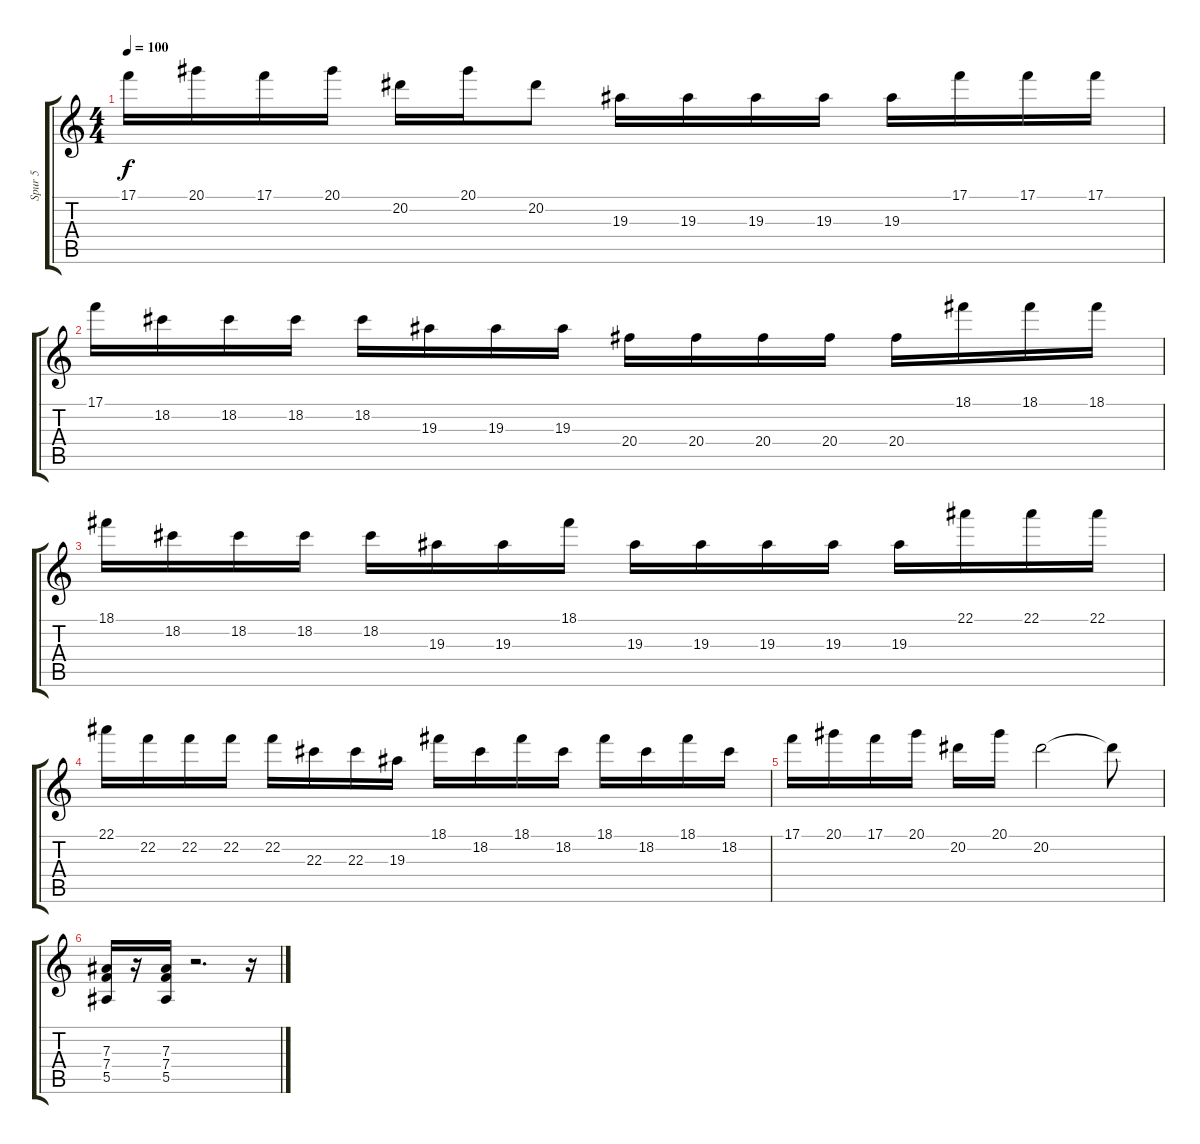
\track ("Spur 5" "Spur 5") {instrument overdrivenguitar}
\staff {score tabs}
\tuning (C4 G3 Eb3 Bb2 F2 C2) {hide}
\ts (4 4)
\tempo 100
\clef g2
\ks c
17.1.16{dy f} 20.1.16 17.1.16 20.1.16 20.2.16 20.1.16 20.2.8 19.3.16 19.3.16 19.3.16 19.3.16 19.3.16 17.1.16 17.1.16 17.1.16 |
17.1.16 18.2.16 18.2.16 18.2.16 18.2.16 19.3.16 19.3.16 19.3.16 20.4.16 20.4.16 20.4.16 20.4.16 20.4.16 18.1.16 18.1.16 18.1.16 |
18.1.16 18.2.16 18.2.16 18.2.16 18.2.16 19.3.16 19.3.16 18.1.16 19.3.16 19.3.16 19.3.16 19.3.16 19.3.16 22.1.16 22.1.16 22.1.16 |
22.1.16 22.2.16 22.2.16 22.2.16 22.2.16 22.3.16 22.3.16 19.3.16 18.1.16 18.2.16 18.1.16 18.2.16 18.1.16 18.2.16 18.1.16 18.2.16 |
17.1.16 20.1.16 17.1.16 20.1.16 20.2.16 20.1.16 20.2.2 20.2{t}.8 |
(7.3 7.4 5.5).16 r.16 (7.3 7.4 5.5).16 r.2{d} r.16
